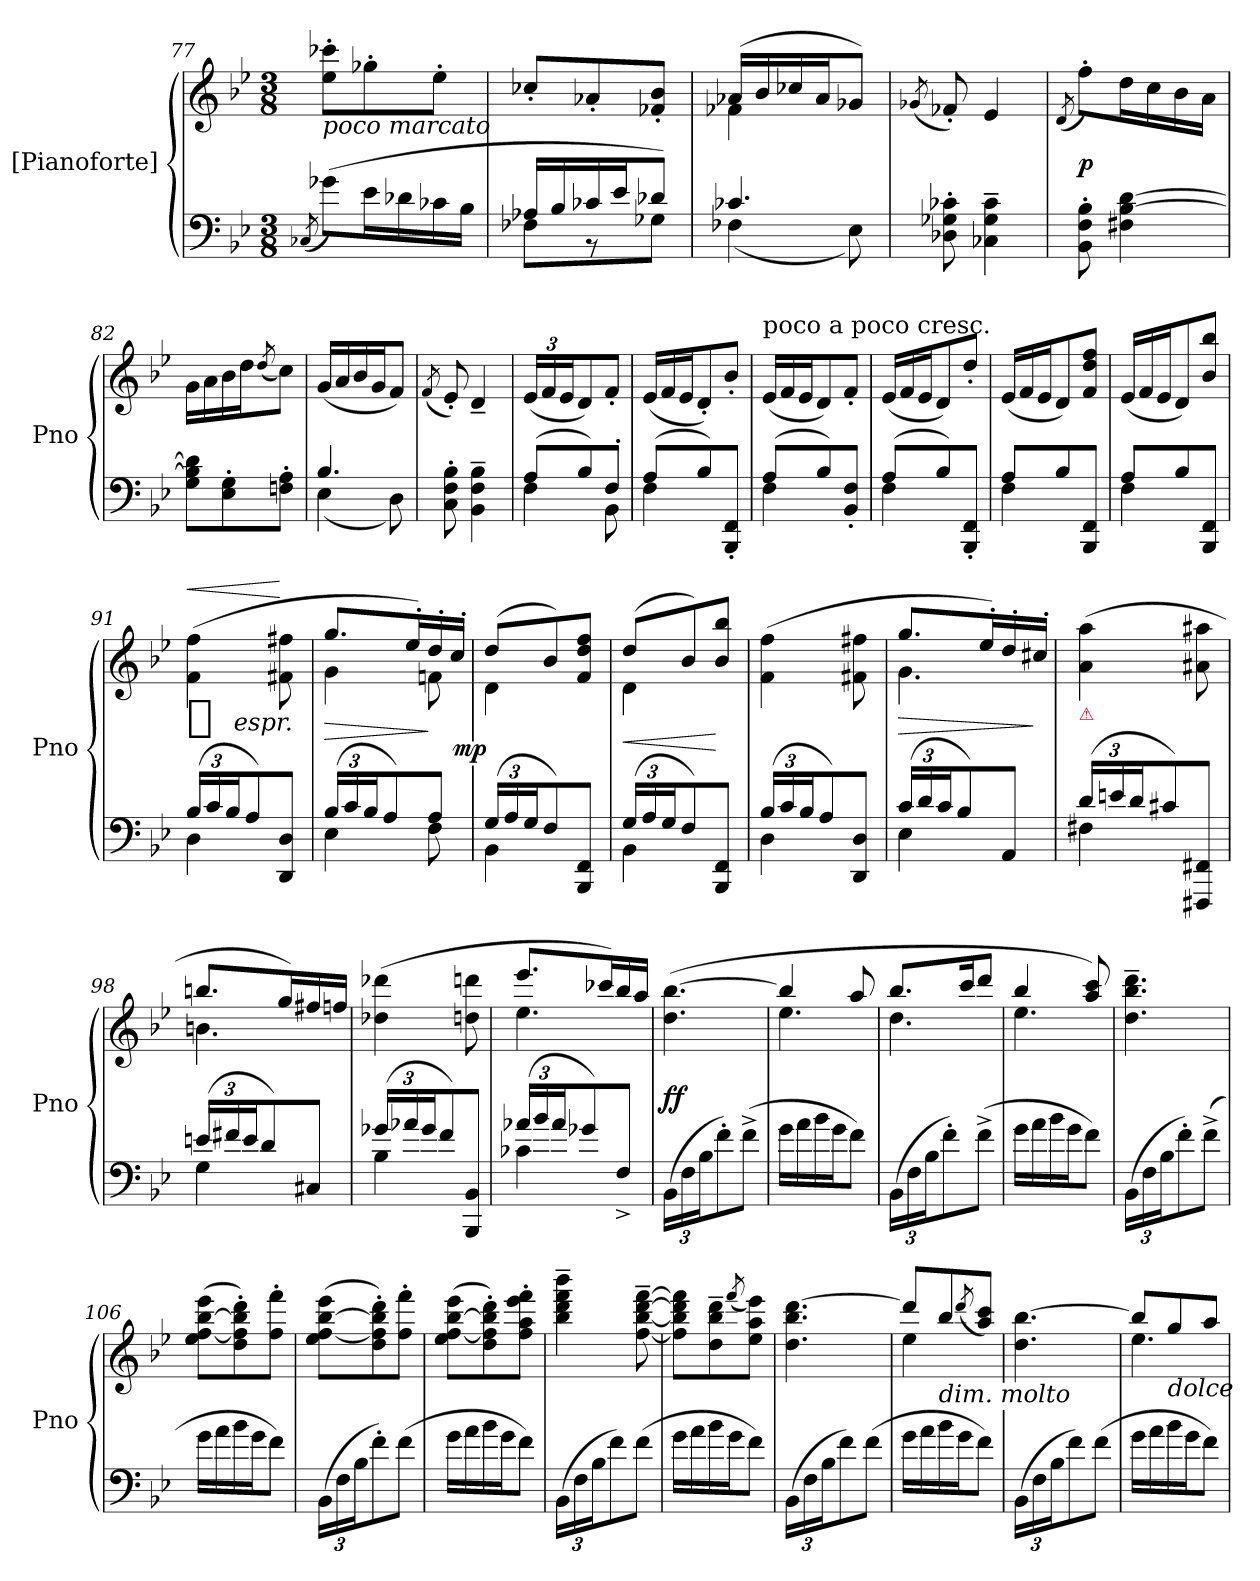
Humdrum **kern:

**kern	**kern	**dynam
*part1	*part1	*part1
*staff2	*staff1	*staff1/2
*I"[Pianoforte]	*	*
*I'Pno	*	*
*clefF4	*clefG2	*
*k[b-e-]	*k[b-e-]	*
*B-:	*B-:	*
*M3/8	*M3/8	*
=77	=77	=77
(>8qC-X/	.	.
!	!LO:TX:b:i:t=poco marcato	!
(8g-X\L)	8ee-'\ 8ccc-X'\L	.
16e-\L	8gg-X'\	.
16d-X\	.	.
16c-X\	8ee-'\J	.
16B-\JJ	.	.
=78	=78	=78
*^	*	*
16A-X/LL	8F-X\L	8cc-X'/L	.
16B-/	.	.	.
16c-X/	8r	8a-X'/	.
16e-/J	.	.	.
8d-X/J)	8G-X\J	8f-X'/ 8b-'/J	.
=79	=79	=79	=79
*	*	*^	*
4.c-X/	(4F-X\	(16a-X/LL	4f-X\	.
.	.	16b-/	.	.
.	.	16cc-X/	.	.
.	.	16a-/J	.	.
.	8E-\)	8g-X/J)	8ryy	.
*v	*v	*	*	*
*	*v	*v	*
=80	=80	=80
.	(8qg-X/	.
8D-X'\ 8G-X'\ 8c-X'\	8f-X'/)	.
4C-X~\ 4G-~\ 4c-~\	4e-/	.
=81	=81	=81
.	(>8qd/	.
8BB-'\ 8F'\ 8B-'\	8ff'\L)	p
4F#X\ [4B-\ [4d\	16dd\L	.
.	16cc\	.
.	16b-\	.
.	16a\JJ	.
=82	=82	=82
8G\ 8B-]\ 8d]\L	16g\LL	.
.	16a\	.
8E-'\ 8G'\	16b-\	.
.	16dd\J	.
.	(8qdd/	.
8Fn'\ 8A'\J	8cc\J)	.
=83	=83	=83
*^	*	*
4.B-/	(4E-\	(16g/LL	.
.	.	16a/	.
.	.	16b-/	.
.	.	16g/J	.
.	8D\)	8f/J)	.
*v	*v	*	*
=84	=84	=84
.	(8qf/	.
8C'\ 8F'\ 8B-'\	8e-'/)	.
4BB-~\ 4F~\ 4B-~\	4d~/	.
=85	=85	=85
*^	*	*
(8A/L	4F\	(24e-/LL	.
.	.	24f/	.
.	.	24e-/J	.
8B-/)	.	8d/)	.
8F'/J	8BB-\	8f'/J	.
=86	=86	=86	=86
*	*	*Xtuplet	*
(8A/L	4F\	(24e-/LL	.
.	.	24f/	.
.	.	24e-/J	.
8B-/)	.	8d'/)	.
8BBB-'>/ 8FF'>/J	8ryy	8b-'/J	.
=87	=87	=87	=87
!	!	!LO:TX:a:t=poco a poco cresc.	!
(8A/L	4F\	(24e-/LL	.
.	.	24f/	.
.	.	24e-/J	.
8B-/)	.	8d/)	.
8BB-'>/ 8F'>/J	8ryy	8f'/J	.
=88	=88	=88	=88
(8A/L	4F\	(24e-/LL	.
.	.	24f/	.
.	.	24e-/J	.
8B-/)	.	8d/)	.
8BBB-'>/ 8FF'>/J	8ryy	8dd'/J	.
=89	=89	=89	=89
8A/L	4F\	(24e-/LL	.
.	.	24f/	.
.	.	24e-/J	.
8B-/	.	8d/)	.
8BBB-/ 8FF/J	8ryy	8f/ 8dd/ 8ff/J	.
=90	=90	=90	=90
8A/L	4F\	(24e-/LL	.
.	.	24f/	.
.	.	24e-/J	.
8B-/	.	8d/)	.
8BBB-/ 8FF/J	8ryy	8b-/ 8bb-/J	.
=91	=91	=91	=91
!	!	!	!LO:HP:a
!	!	!	!LO:DY:n=1:t=%s espr.
(24B-/LL	4D\	(4f\ 4ff\	< f
24c/	.	.	.
24B-/J	.	.	.
8A/)	.	.	.
8DD/ 8D/J	8ryy	8f#X\ 8ff#X\	[
=92	=92	=92	=92
*	*	*^	*
(24B-/LL	4E-\	8.gg/L	4g\	>
24c/	.	.	.	.
24B-/J	.	.	.	.
8A/)	.	.	.	.
.	.	16ee-'/L)	.	.
8A/J	8F\	16dd'/	8fn\	]
.	.	16cc'/JJ	.	.
=93	=93	=93	=93	=93
!	!	!	!	!LO:DY:rj
(24G/LL	4BB-\	(8dd/L	4d\	mp
24A/	.	.	.	.
24G/J	.	.	.	.
8F/)	.	8b-/)	.	.
8BBB-/ 8FF/J	8ryy	8f/ 8dd/ 8ff/J	8ryy	.
=94	=94	=94	=94	=94
(24G/LL	4BB-\	(8dd/L	4d\	<
24A/	.	.	.	.
24G/J	.	.	.	.
8F/)	.	8b-/)	.	.
8BBB-/ 8FF/J	8ryy	8b-/ 8bb-/J	8ryy	[
*	*	*v	*v	*
=95	=95	=95	=95
(24B-/LL	4D\	(4f\ 4ff\	.
24c/	.	.	.
24B-/J	.	.	.
8A/)	.	.	.
8DD/ 8D/J	8ryy	8f#X\ 8ff#X\	.
=96	=96	=96	=96
*	*	*^	*
(24c/LL	4E-\	8.gg/L	4.g\	>
24d/	.	.	.	.
24c/J	.	.	.	.
8B-/)	.	.	.	.
.	.	16ee-'/L)	.	.
8AA/J	8ryy	16dd'/	.	.
.	.	16cc#X'/JJ	.	]
*	*	*v	*v	*
=97	=97	=97	=97
!	!	!LO:TX:b:i:color=crimson:t=⚠	!
(24d/LL	4F#X\	(4a\ 4aa\	.
24en/	.	.	.
24d/J	.	.	.
8c#X/)	.	.	.
8FFF#X/ 8FF#X/J	8ryy	8a#X\ 8aa#X\	.
=98	=98	=98	=98
*	*	*^	*
(24en/LL	4G\	8.bbn/L	4.bn\	.
24f#X/	.	.	.	.
24e/J	.	.	.	.
8d/)	.	.	.	.
.	.	16gg/L)	.	.
8C#X/J	8ryy	16ff#X/	.	.
.	.	16ffn/JJ	.	.
*	*	*v	*v	*
=99	=99	=99	=99
(24g-X/LL	4B-\	(4dd-X\ 4ddd-X\	.
24a-X/	.	.	.
24g-/J	.	.	.
8f/)	.	.	.
8BBB-/ 8BB-/J	8ryy	8ddn\ 8dddn\	.
=100	=100	=100	=100
*	*	*^	*
(24a-X/LL	4c-X\	8.eee-/L	4.ee-\	.
24b-/	.	.	.	.
24a-/J	.	.	.	.
8g-X/)	.	.	.	.
.	.	16ccc-X/L)	.	.
8F^>/J	8ryy	16bb-/	.	.
.	.	16aa/JJ	.	.
*v	*v	*	*	*
*	*v	*v	*
=101	=101	=101
(24BB-\LL	(4.dd\ [4.bb-\	ff
24F\	.	.
24B-\J	.	.
8f'\)	.	.
(8f^\J	.	.
=102	=102	=102
*	*^	*
16g\LL	4bb-/]	4.ee-\	.
16a\	.	.	.
16b-\	.	.	.
16g\J	.	.	.
8f\J)	8aa/	.	.
=103	=103	=103	=103
(24BB-\LL	8.bb-/L	4.dd\	.
24F\	.	.	.
24B-\J	.	.	.
8f'\)	.	.	.
.	16ccc/K	.	.
(8f^\J	8ddd/J	.	.
=104	=104	=104	=104
16g\LL	4bb-/	4.ee-\	.
16a\	.	.	.
16b-\	.	.	.
16g\J	.	.	.
8f\J)	8aa/ 8ccc/)	.	.
*	*v	*v	*
=105	=105	=105
(24BB-\LL	4.dd~\ 4.bb-~\ 4.ddd~\	.
24F\	.	.
24B-\J	.	.
8f'\)	.	.
(8f^\J	.	.
=106	=106	=106
16g\LL	(8ee-\ [8ff\ [8bb-\ 8eee-\L	.
16a\	.	.
16b-\	8dd'\ 8ff]'\ 8bb-]'\ 8ddd'\)	.
16g\J	.	.
8f\J)	8ff'\ 8fff'\J	.
=107	=107	=107
(24BB-\LL	(8ee-\ [8ff\ [8bb-\ 8eee-\L	.
24F\	.	.
24B-\J	.	.
8f'\)	8dd'\ 8ff]'\ 8bb-]'\ 8ddd'\)	.
(8f\J	8ff'\ 8fff'\J	.
=108	=108	=108
16g\LL	(8ee-\ [8ff\ [8bb-\ 8eee-\L	.
16a\	.	.
16b-\	8dd'\ 8ff]'\ 8bb-]'\ 8ddd'\)	.
16g\J	.	.
8f\J)	8ff'\ 8aa'\ 8eee-'\ 8fff'\J	.
=109	=109	=109
(24BB-\LL	4bb-~\ 4ddd~\ 4fff~\ 4bbb-~\	.
24F\	.	.
24B-\J	.	.
8f\)	.	.
(8f\J	[8ff~\ [8bb-~\ [8ddd~\ [8fff~\	.
=110	=110	=110
16g\LL	8ff]\ 8bb-]\ 8ddd]\ 8fff]\L	.
16a\	.	.
16b-\	8dd~\ 8bb-~\ 8ddd~\	.
16g\J	.	.
.	(>8qfff/	.
8f\J)	8ee-\ 8aa\ 8eee-\J)	.
=111	=111	=111
(24BB-\LL	4.dd\ 4.bb-\ [4.ddd\	.
24F\	.	.
24B-\J	.	.
8f\)	.	.
(8f\J	.	.
=112	=112	=112
*	*^	*
16g\LL	8ddd/L]	4ee-\	.
16a\	.	.	.
!	!LO:TX:c:i:t=dim. molto	!	!
16b-\	8bb-/	.	.
16g\J	.	.	.
.	(>8qddd/	.	.
8f\J)	8aa/ 8ccc/J)	8ryy	.
*	*v	*v	*
=113	=113	=113
(24BB-\LL	4.dd\ [4.bb-\	.
24F\	.	.
24B-\J	.	.
8f\)	.	.
(8f\J	.	.
=114	=114	=114
*	*^	*
16g\LL	8bb-/L]	4.ee-\	.
16a\	.	.	.
!	!LO:TX:b:i:t=dolce	!	!
16b-\	8gg/	.	.
16g\J	.	.	.
8f\J)	8aa/J	.	.
*	*v	*v	*
=	=	=
*-	*-	*-
